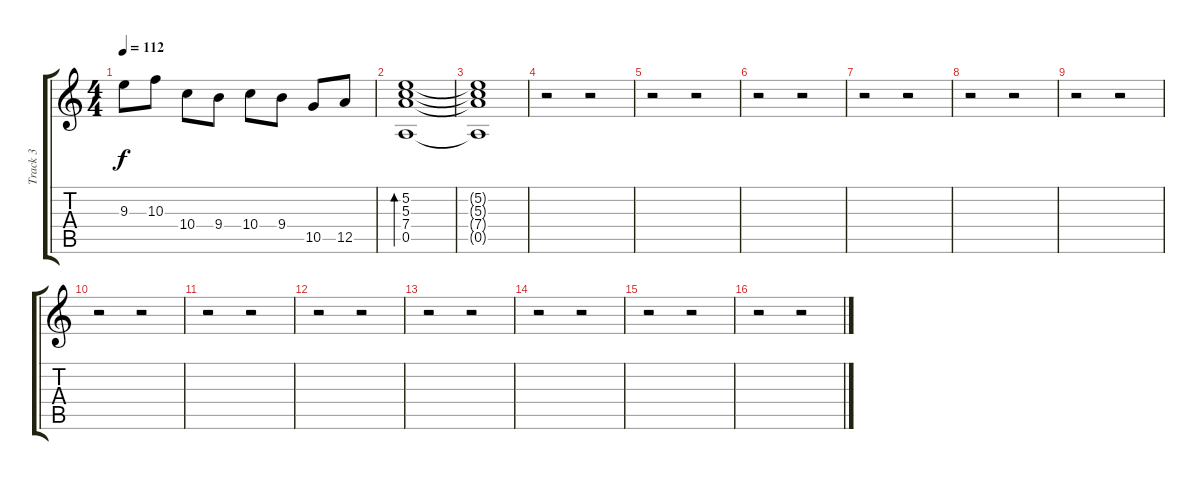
\track ("Track 3" "Track 3") {instrument electricguitarjazz}
\staff {score tabs}
\tuning (E4 B3 G3 D3 A2 E2) {hide}
\ts (4 4)
\tempo 112
\clef g2
\ks c
9.3.8{dy f} 10.3.8 10.4.8 9.4.8 10.4.8 9.4.8 10.5.8 12.5.8 |
(5.2 5.3 7.4 0.5).1{bd 240} |
(5.2{t} 5.3{t} 7.4{t} 0.5{t}).1 |
r.2 r.2 |
r.2 r.2 |
r.2 r.2 |
r.2 r.2 |
r.2 r.2 |
r.2 r.2 |
r.2 r.2 |
r.2 r.2 |
r.2 r.2 |
r.2 r.2 |
r.2 r.2 |
r.2 r.2 |
r.2 r.2
